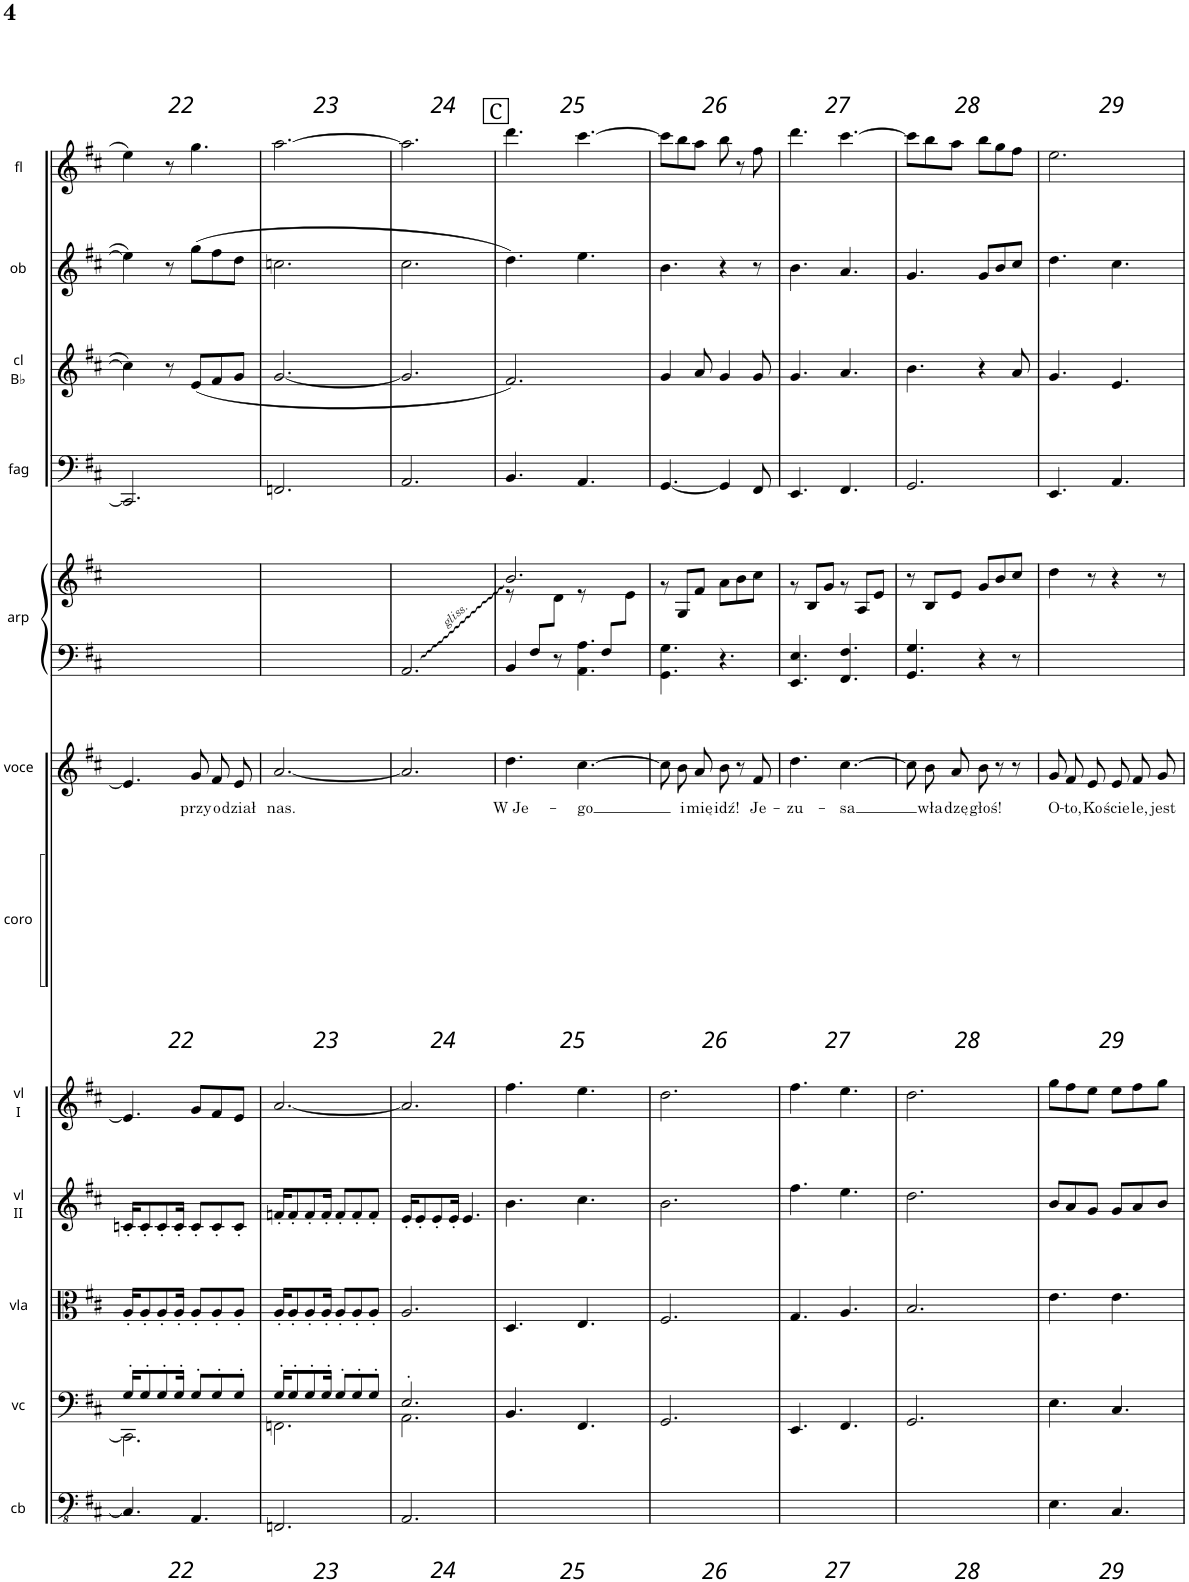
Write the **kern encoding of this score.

**kern	**kern	**kern	**kern	**kern	**kern	**kern	**kern	**text	**kern	**kern	**kern	**kern	**kern	**kern
*part12	*part11	*part10	*part9	*part8	*part7	*part7	*part6	*part6	*part5	*part5	*part4	*part3	*part2	*part1
*staff14	*staff13	*staff12	*staff11	*staff10	*staff9	*staff8	*staff7	*staff7	*staff6	*staff5	*staff4	*staff3	*staff2	*staff1
*I"contrabbassi	*I"violoncelli	*I"viole	*I"violini II	*I"violini I	*I"coro	*	*I"voce principale	*	*I"arpa	*	*I"fagotto	*I"clarinetto in Bb	*I"oboe	*I"flauto
*I'cb	*I'vc	*	*I'vl II	*I'vl I	*I'coro	*	*I'voce	*	*I'arp	*	*I'fag	*I'cl Bb	*I'ob	*I'fl
!!LO:PB:g=z
*clefFv4	*clefF4	*clefC3	*clefG2	*clefG2	*clefF4	*clefG2	*clefG2	*	*clefF4	*clefG2	*clefF4	*clefG2	*clefG2	*clefG2
*	*	*	*	*	*	*	*	*	*	*	*	*Trd1c2	*	*
*k[f#c#]	*k[f#c#]	*k[f#c#]	*k[f#c#]	*k[f#c#]	*k[f#c#]	*k[f#c#]	*k[f#c#]	*	*k[f#c#]	*k[f#c#]	*k[f#c#]	*k[f#c#]	*k[f#c#]	*k[f#c#]
*M6/8	*M6/8	*M6/8	*M6/8	*M6/8	*M6/8	*M6/8	*M6/8	*	*M6/8	*M6/8	*M6/8	*M6/8	*M6/8	*M6/8
=22	=22	=22	=22	=22	=22	=22	=22	=22	=22	=22	=22	=22	=22	=22
*	*^	*	*	*	*	*	*	*	*	*	*	*	*	*
4.CC/]	16G'/KL	2.CC\]	16A'/KL	16cn'/KL	4.e/]	2.ryy	2.ryy	4.e/]	.	2.ryy	2.ryy	2.CC/]	4cc\]	4ee\]	4ee\
.	8G'/	.	8A'/	8c'/	.	.	.	.	.	.	.	.	.	.	.
.	8G'/	.	8A'/	8c'/	.	.	.	.	.	.	.	.	.	.	.
.	.	.	.	.	.	.	.	.	.	.	.	.	8r	8r	8r
.	16G'/Jk	.	16A'/Jk	16c'/Jk	.	.	.	.	.	.	.	.	.	.	.
!	!	!	!	!	!	!	!	!	!LO:LY:b	!	!	!	!	!	!
4.AAA/	8G'/L	.	8A'/L	8c'/L	8g/L	.	.	8g/L	przy-	.	.	.	(8e/L	(8gg\L	4.gg\
!	!	!	!	!	!	!	!	!	!LO:LY:b	!	!	!	!	!	!
.	8G'/	.	8A'/	8c'/	8f#/	.	.	8f#/	-o-	.	.	.	8f#/	8ff#\	.
!	!	!	!	!	!	!	!	!	!LO:LY:b	!	!	!	!	!	!
.	8G'/J	.	8A'/J	8c'/J	8e/J	.	.	8e/J	-dział	.	.	.	8g/J	8dd\J	.
=23	=23	=23	=23	=23	=23	=23	=23	=23	=23	=23	=23	=23	=23	=23	=23
!	!	!	!	!	!	!	!	!	!LO:LY:b	!	!	!	!	!	!
2.FFFn/	16G'/KL	2.FFn\	16A'/KL	16fn'/KL	[2.a/	2.ryy	2.ryy	[2.a/	nas.	2.ryy	2.ryy	2.FFn/	[2.g/	2.ccn\	[2.aa\
.	8G'/	.	8A'/	8f'/	.	.	.	.	.	.	.	.	.	.	.
.	8G'/	.	8A'/	8f'/	.	.	.	.	.	.	.	.	.	.	.
.	16G'/Jk	.	16A'/Jk	16f'/Jk	.	.	.	.	.	.	.	.	.	.	.
.	8G'/L	.	8A'/L	8f'/L	.	.	.	.	.	.	.	.	.	.	.
.	8G'/	.	8A'/	8f'/	.	.	.	.	.	.	.	.	.	.	.
.	8G'/J	.	8A'/J	8f'/J	.	.	.	.	.	.	.	.	.	.	.
=24	=24	=24	=24	=24	=24	=24	=24	=24	=24	=24	=24	=24	=24	=24	=24
2.AAA/	2.E'/	2.AA\	2.A/	16e'/KL	2.a/]	2.ryy	2.ryy	2.a/]	.	2.AA/	2.ryy	2.AA/	2.g/]	2.cc#\	2.aa\]
.	.	.	.	8e'/	.	.	.	.	.	.	.	.	.	.	.
.	.	.	.	8e'/	.	.	.	.	.	.	.	.	.	.	.
.	.	.	.	16e'/Jk	.	.	.	.	.	.	.	.	.	.	.
.	.	.	.	4.e/	.	.	.	.	.	.	.	.	.	.	.
*	*v	*v	*	*	*	*	*	*	*	*	*	*	*	*	*
!!LO:REH:place=s1:a:cj:fs=14:t=C
=25	=25	=25	=25	=25	=25	=25	=25	=25	=25	=25	=25	=25	=25	=25
!	!	!	!	!	!	!	!	!LO:LY:b	!	!	!	!	!	!
*	*	*	*	*	*	*	*	*	*^	*^	*	*	*	*
2.ryy	4.BB/	4.D/	4.b\	4.ff#\	2.ryy	2.ryy	4.dd\	W Je-	8ryy	4BB/	2.b/	8r	4.BB/	2.f#/)	4.dd\)	4.ddd\
.	.	.	.	.	.	.	.	.	8F#/L	.	.	8ryy	.	.	.	.
.	.	.	.	.	.	.	.	.	4ryy	8r	.	8d\J	.	.	.	.
!	!	!	!	!	!	!	!	!LO:LY:b	!	!	!	!	!	!	!	!
.	4.FF#/	4.E/	4.cc#\	4.ee\	.	.	[4.cc#\	-go	.	4.AA\ 4.A\	.	8r	4.AA/	.	4.ee\	[4.ccc#\
.	.	.	.	.	.	.	.	.	8F#/L	.	.	8ryy	.	.	.	.
.	.	.	.	.	.	.	.	.	8ryy	.	.	8e\J	.	.	.	.
*	*	*	*	*	*	*	*	*	*v	*v	*	*	*	*	*	*
*	*	*	*	*	*	*	*	*	*	*v	*v	*	*	*	*
=26	=26	=26	=26	=26	=26	=26	=26	=26	=26	=26	=26	=26	=26	=26
2.ryy	2.GG/	2.F#/	2.b\	2.dd\	2.ryy	2.ryy	8cc#\L]	.	4.GG\ 4.G\	8rg	[4.GG/	4g/	4.b\	8ccc#\L]
!	!	!	!	!	!	!	!	!LO:LY:b	!	!	!	!	!	!
.	.	.	.	.	.	.	8b\	i-	.	8G/L	.	.	.	8bb\
!	!	!	!	!	!	!	!	!LO:LY:b	!	!	!	!	!	!
.	.	.	.	.	.	.	8a\J	-mię	.	8f#/J	.	8a/	.	8aa\J
!	!	!	!	!	!	!	!	!LO:LY:b	!	!	!	!	!	!
.	.	.	.	.	.	.	8b\	idź!	4.r	8a\L	4GG/]	4g/	4r	8bb\
.	.	.	.	.	.	.	8r	.	.	8b\	.	.	.	8r
!	!	!	!	!	!	!	!	!LO:LY:b	!	!	!	!	!	!
.	.	.	.	.	.	.	8f#/	Je-	.	8cc#\J	8FF#/	8g/	8r	8ff#\
=27	=27	=27	=27	=27	=27	=27	=27	=27	=27	=27	=27	=27	=27	=27
!	!	!	!	!	!	!	!	!LO:LY:b	!	!	!	!	!	!
2.ryy	4.EE/	4.G/	4.ff#\	4.ff#\	2.ryy	2.ryy	4.dd\	-zu-	4.EE/ 4.E/	8rg	4.EE/	4.g/	4.b\	4.ddd\
.	.	.	.	.	.	.	.	.	.	8B/L	.	.	.	.
.	.	.	.	.	.	.	.	.	.	8g/J	.	.	.	.
!	!	!	!	!	!	!	!	!LO:LY:b	!	!	!	!	!	!
.	4.FF#/	4.A/	4.ee\	4.ee\	.	.	[4.cc#\	-sa	4.FF#/ 4.F#/	8rg	4.FF#/	4.a/	4.a/	[4.ccc#\
.	.	.	.	.	.	.	.	.	.	8A/L	.	.	.	.
.	.	.	.	.	.	.	.	.	.	8e/J	.	.	.	.
=28	=28	=28	=28	=28	=28	=28	=28	=28	=28	=28	=28	=28	=28	=28
2.ryy	2.GG/	2.B/	2.dd\	2.dd\	2.ryy	2.ryy	8cc#\L]	.	4.GG/ 4.G/	8r	2.GG/	4.b\	4.g/	8ccc#\L]
!	!	!	!	!	!	!	!	!LO:LY:b	!	!	!	!	!	!
.	.	.	.	.	.	.	8b\	wła-	.	8B/L	.	.	.	8bb\
!	!	!	!	!	!	!	!	!LO:LY:b	!	!	!	!	!	!
.	.	.	.	.	.	.	8a\J	-dzę	.	8e/J	.	.	.	8aa\J
!	!	!	!	!	!	!	!	!LO:LY:b	!	!	!	!	!	!
.	.	.	.	.	.	.	8b\	głoś!	4r	8g/L	.	4r	8g/L	8bb\L
.	.	.	.	.	.	.	8r	.	.	8b/	.	.	8b/	8gg\
.	.	.	.	.	.	.	8r	.	8r	8cc#/J	.	8a/	8cc#/J	8ff#\J
=29	=29	=29	=29	=29	=29	=29	=29	=29	=29	=29	=29	=29	=29	=29
!	!	!	!	!	!	!	!	!LO:LY:b	!	!	!	!	!	!
4.EE\	4.E\	4.e\	8b/L	8gg\L	2.ryy	2.ryy	8g/L	O-	2.ryy	4dd\	4.EE/	4.g/	4.dd\	2.ee\
!	!	!	!	!	!	!	!	!LO:LY:b	!	!	!	!	!	!
.	.	.	8a/	8ff#\	.	.	8f#/	-to,	.	.	.	.	.	.
!	!	!	!	!	!	!	!	!LO:LY:b	!	!	!	!	!	!
.	.	.	8g/J	8ee\J	.	.	8e/J	Ko-	.	8r	.	.	.	.
!	!	!	!	!	!	!	!	!LO:LY:b	!	!	!	!	!	!
4.CC#/	4.C#/	4.e\	8g/L	8ee\L	.	.	8e/L	-ście-	.	4r	4.AA/	4.e/	4.cc#\	.
!	!	!	!	!	!	!	!	!LO:LY:b	!	!	!	!	!	!
.	.	.	8a/	8ff#\	.	.	8f#/	-le,	.	.	.	.	.	.
!	!	!	!	!	!	!	!	!LO:LY:b	!	!	!	!	!	!
.	.	.	8b/J	8gg\J	.	.	8g/J	jest	.	8r	.	.	.	.
=	=	=	=	=	=	=	=	=	=	=	=	=	=	=
*-	*-	*-	*-	*-	*-	*-	*-	*-	*-	*-	*-	*-	*-	*-
